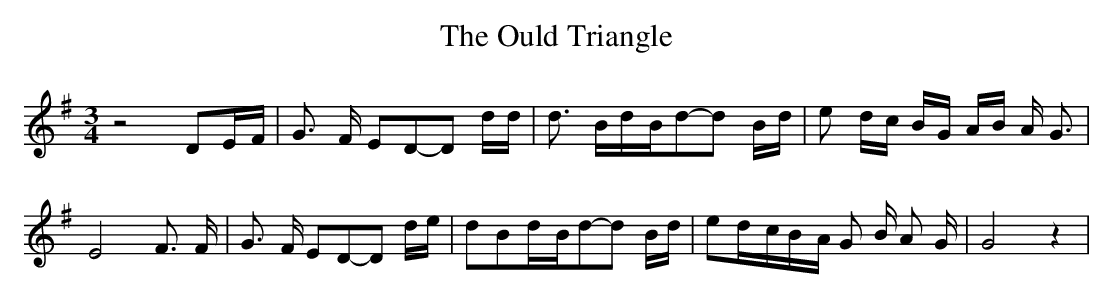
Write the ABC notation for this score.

X:1
T:The Ould Triangle
M:3/4
L:1/16
K:G
 z8 D2E-F| G3 F E2D2-D2 dd| d3 Bd-Bd2-d2 Bd| e2 dc BG AB A G3| E8 F3 F|\
 G3 F E2D2-D2 de| d2B2d-Bd2-d2 Bd| e2d-cB-A G2 B A2 G| G8 z4|
